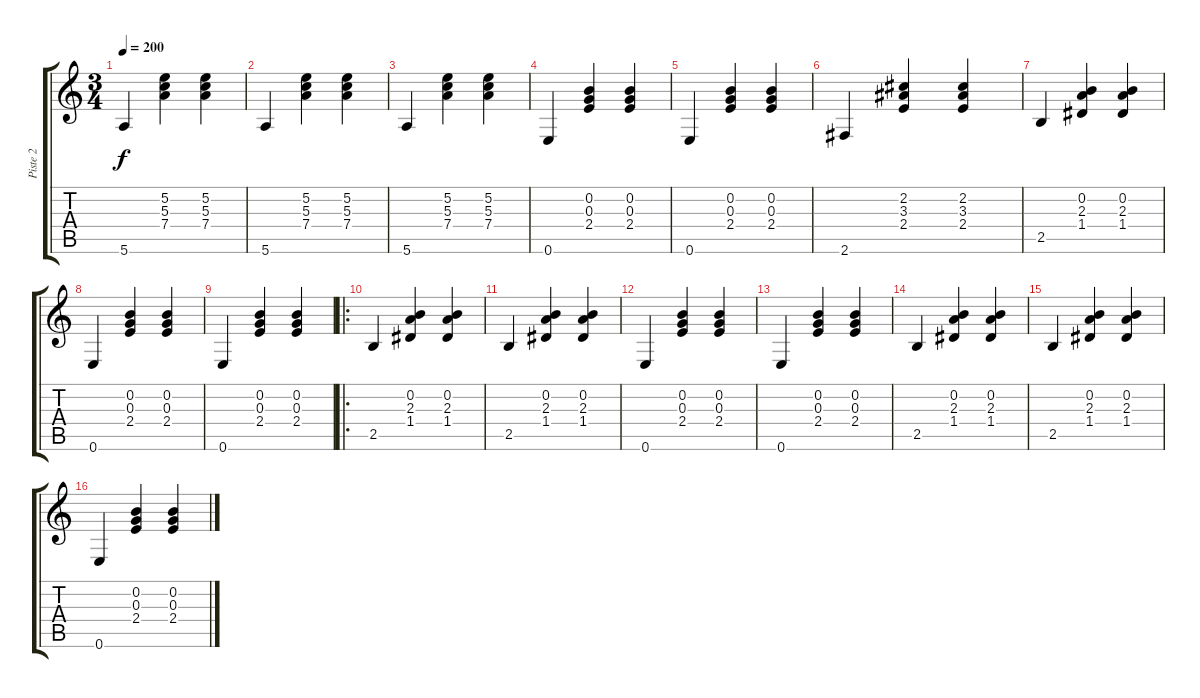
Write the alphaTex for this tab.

\track ("Piste 2" "Piste 2") {instrument acousticguitarnylon}
\staff {score tabs}
\tuning (E4 B3 G3 D3 A2 E2) {hide}
\ts (3 4)
\tempo 200
\clef g2
\ks c
5.6.4{dy f} (5.2 5.3 7.4).4 (5.2 5.3 7.4).4 |
5.6.4 (5.2 5.3 7.4).4 (5.2 5.3 7.4).4 |
5.6.4 (5.2 5.3 7.4).4 (5.2 5.3 7.4).4 |
0.6.4 (0.2 0.3 2.4).4 (0.2 0.3 2.4).4 |
0.6.4 (0.2 0.3 2.4).4 (0.2 0.3 2.4).4 |
2.6.4 (2.2 3.3 2.4).4 (2.2 3.3 2.4).4 |
2.5.4 (0.2 2.3 1.4).4 (0.2 2.3 1.4).4 |
0.6.4 (0.2 0.3 2.4).4 (0.2 0.3 2.4).4 |
0.6.4 (0.2 0.3 2.4).4 (0.2 0.3 2.4).4 |
\ro
2.5.4 (0.2 2.3 1.4).4 (0.2 2.3 1.4).4 |
2.5.4 (0.2 2.3 1.4).4 (0.2 2.3 1.4).4 |
0.6.4 (0.2 0.3 2.4).4 (0.2 0.3 2.4).4 |
0.6.4 (0.2 0.3 2.4).4 (0.2 0.3 2.4).4 |
2.5.4 (0.2 2.3 1.4).4 (0.2 2.3 1.4).4 |
2.5.4 (0.2 2.3 1.4).4 (0.2 2.3 1.4).4 |
0.6.4 (0.2 0.3 2.4).4 (0.2 0.3 2.4).4
